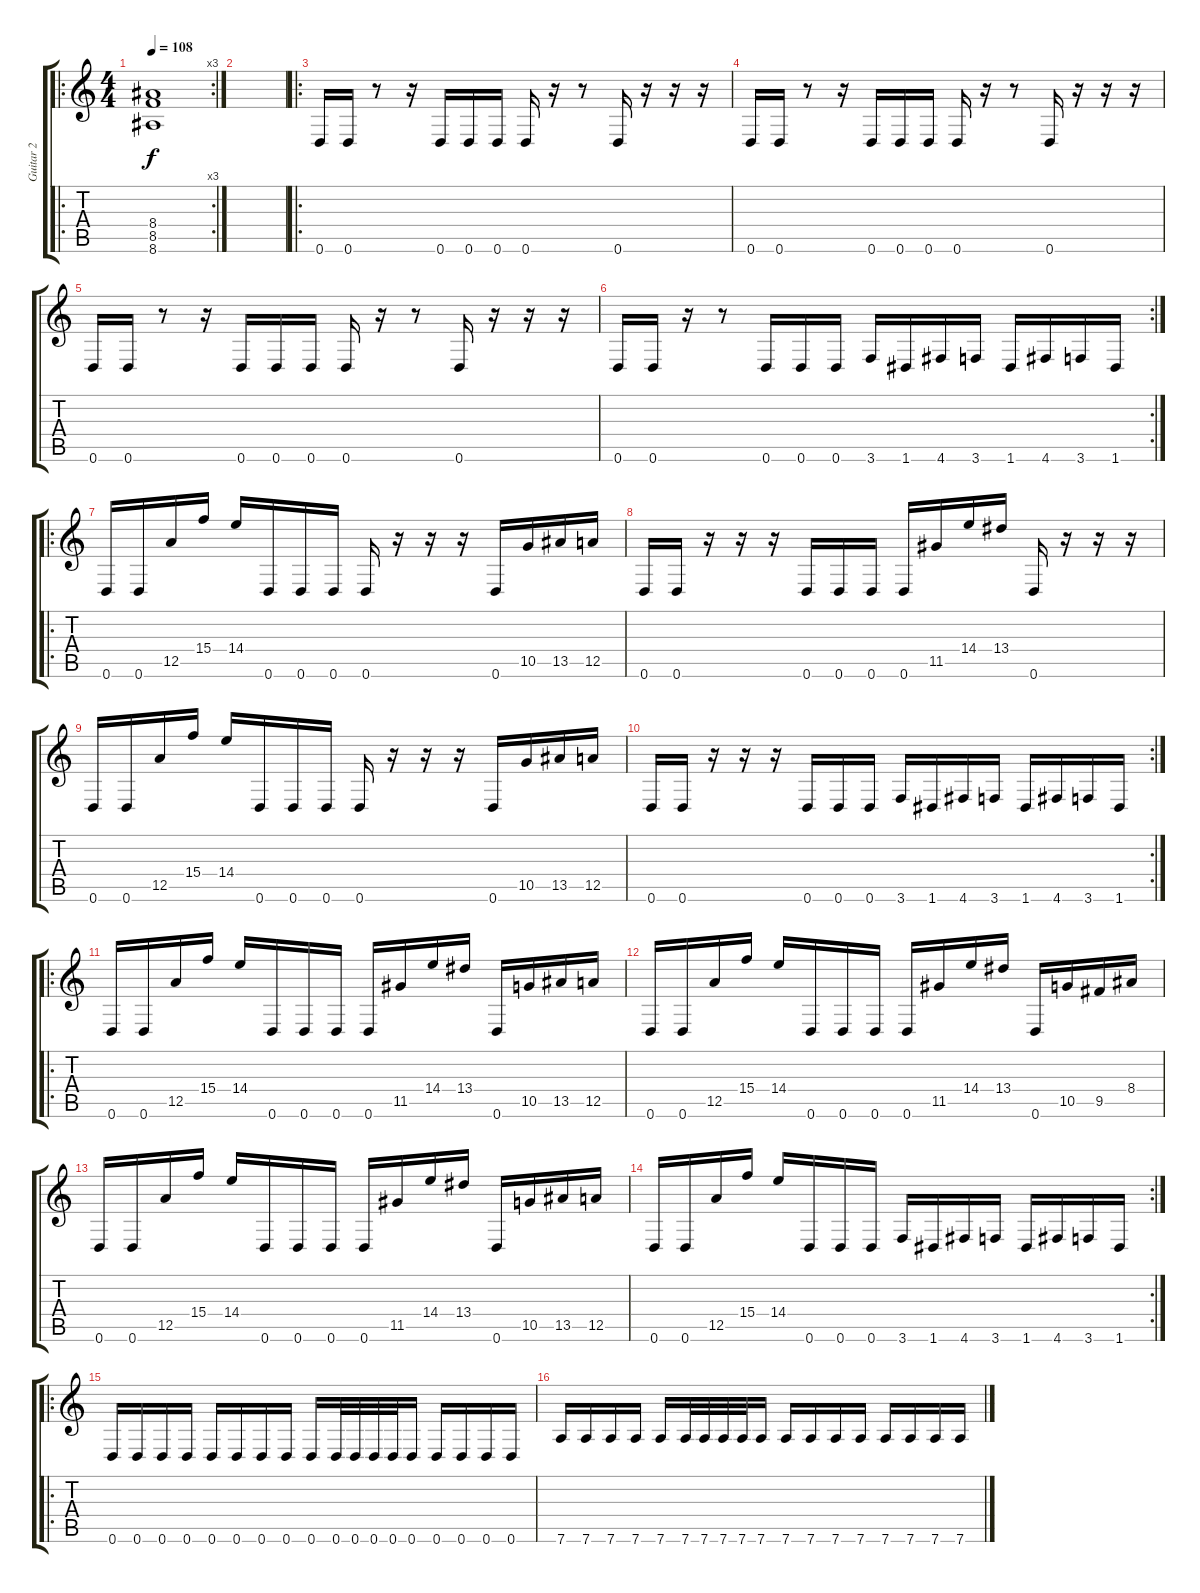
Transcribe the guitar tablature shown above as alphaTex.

\track ("Guitar 2" "Guitar 2") {instrument distortionguitar}
\staff {score tabs}
\tuning (E4 B3 G3 D3 A2 D2) {hide}
\ro
\rc 3
\ts (4 4)
\tempo 108
\clef g2
\ks c
(8.4 8.5 8.6).1{dy f} |
|
\ro
0.6.16{volume 16} 0.6.16 r.8 r.16 0.6.16 0.6.16 0.6.16 0.6.16 r.16 r.8 0.6.16 r.16 r.16 r.16 |
0.6.16 0.6.16 r.8 r.16 0.6.16 0.6.16 0.6.16 0.6.16 r.16 r.8 0.6.16 r.16 r.16 r.16 |
0.6.16 0.6.16 r.8 r.16 0.6.16 0.6.16 0.6.16 0.6.16 r.16 r.8 0.6.16 r.16 r.16 r.16 |
\rc 2
0.6.16 0.6.16 r.16 r.8 0.6.16 0.6.16 0.6.16 3.6.16 1.6.16 4.6.16 3.6.16 1.6.16 4.6.16 3.6.16 1.6.16 |
\ro
0.6.16 0.6.16 12.5.16{balance 14} 15.4.16 14.4.16 0.6.16{balance 8} 0.6.16 0.6.16 0.6.16 r.16 r.16 r.16 0.6.16 10.5.16{balance 14} 13.5.16 12.5.16 |
0.6.16{balance 8} 0.6.16 r.16 r.16 r.16 0.6.16 0.6.16 0.6.16 0.6.16 11.5.16{balance 14} 14.4.16 13.4.16 0.6.16{balance 8} r.16 r.16 r.16 |
0.6.16 0.6.16 12.5.16{balance 14} 15.4.16 14.4.16 0.6.16{balance 8} 0.6.16 0.6.16 0.6.16 r.16 r.16 r.16 0.6.16 10.5.16{balance 14} 13.5.16 12.5.16 |
\rc 2
0.6.16{balance 8} 0.6.16 r.16 r.16 r.16 0.6.16 0.6.16 0.6.16 3.6.16 1.6.16 4.6.16 3.6.16 1.6.16 4.6.16 3.6.16 1.6.16 |
\ro
0.6.16 0.6.16 12.5.16{balance 14} 15.4.16 14.4.16 0.6.16{balance 8} 0.6.16 0.6.16 0.6.16 11.5.16{balance 14} 14.4.16 13.4.16 0.6.16{balance 8} 10.5.16{balance 14} 13.5.16 12.5.16 |
0.6.16{balance 8} 0.6.16 12.5.16{balance 14} 15.4.16 14.4.16 0.6.16{balance 8} 0.6.16 0.6.16 0.6.16 11.5.16{balance 14} 14.4.16 13.4.16 0.6.16{balance 8} 10.5.16{balance 14} 9.5.16 8.4.16 |
0.6.16{balance 8} 0.6.16 12.5.16{balance 14} 15.4.16 14.4.16 0.6.16{balance 8} 0.6.16 0.6.16 0.6.16 11.5.16{balance 14} 14.4.16 13.4.16 0.6.16{balance 8} 10.5.16{balance 14} 13.5.16 12.5.16 |
\rc 2
0.6.16{balance 8} 0.6.16 12.5.16{balance 14} 15.4.16 14.4.16 0.6.16{balance 8} 0.6.16 0.6.16 3.6.16 1.6.16 4.6.16 3.6.16 1.6.16 4.6.16 3.6.16 1.6.16 |
\ro
0.6.16 0.6.16 0.6.16 0.6.16 0.6.16 0.6.16 0.6.16 0.6.16 0.6.16 0.6.32 0.6.32 0.6.32 0.6.32 0.6.16 0.6.16 0.6.16 0.6.16 0.6.16 |
7.6.16 7.6.16 7.6.16 7.6.16 7.6.16 7.6.32 7.6.32 7.6.32 7.6.32 7.6.16 7.6.16 7.6.16 7.6.16 7.6.16 7.6.16 7.6.16 7.6.16 7.6.16
